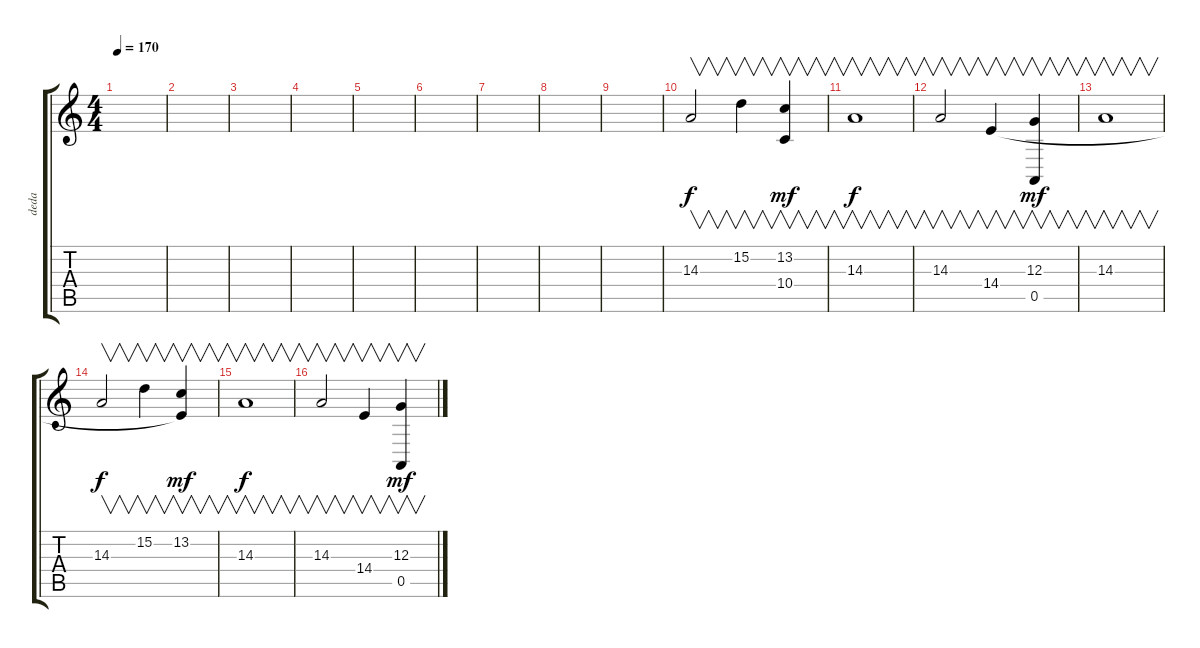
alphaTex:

\track ("deda" "deda") {instrument vibraphone}
\staff {score tabs}
\tuning (E4 B3 G3 D3 A2 E2) {hide}
\ts (4 4)
\tempo 170
\clef g2
\ks c
|
|
|
|
|
|
|
|
|
14.3.2{v} 15.2.4{v} (13.2 10.4).4{v dy mf} |
14.3.1{v dy f} |
14.3.2{v} 14.4.4{v} (12.3 0.5).4{v dy mf} |
14.3.1{v} |
14.3.2{v dy f} 15.2.4{v} (13.2 14.4{t}).4{v dy mf} |
14.3.1{v dy f} |
14.3.2{v} 14.4.4{v} (12.3 0.5).4{v dy mf}
